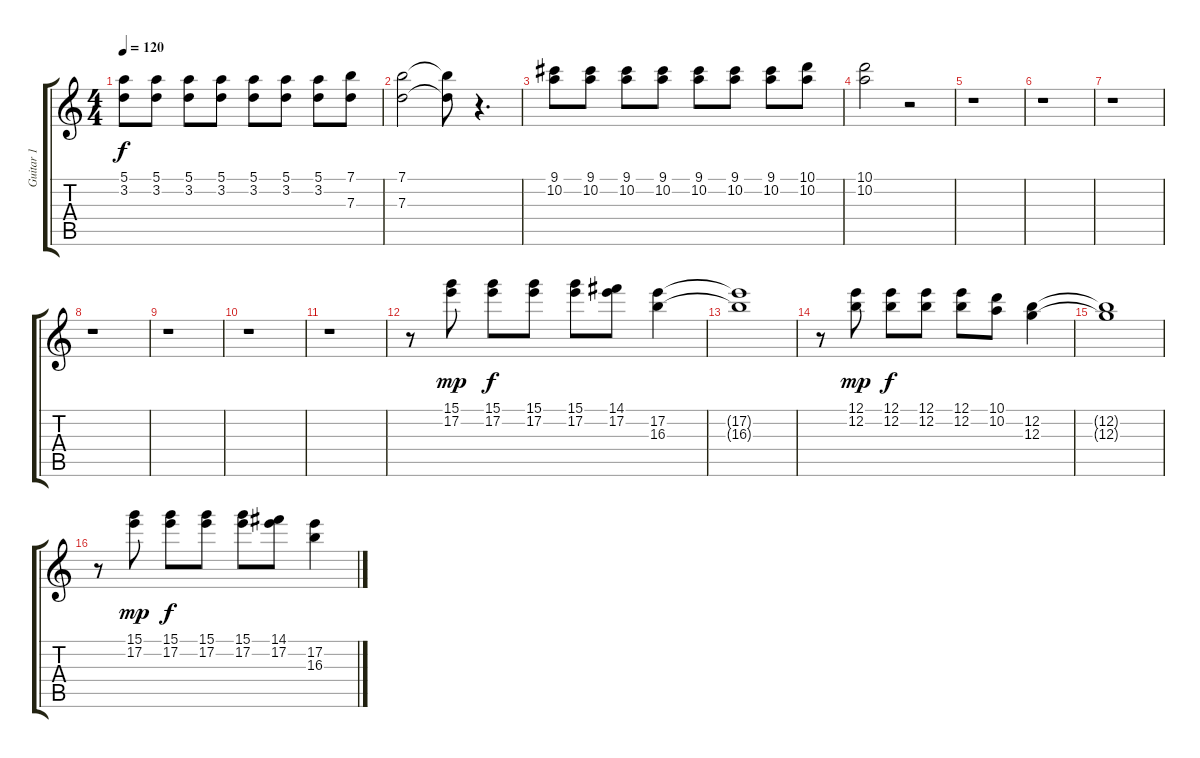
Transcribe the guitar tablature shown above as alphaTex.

\track ("Guitar 1" "Guitar 1") {instrument distortionguitar}
\staff {score tabs}
\tuning (E4 B3 G3 D3 A2 E2) {hide}
\ts (4 4)
\tempo 120
\clef g2
\ks c
(5.1 3.2).8{dy f instrument distortionguitar} (5.1 3.2).8 (5.1 3.2).8 (5.1 3.2).8 (5.1 3.2).8 (5.1 3.2).8 (5.1 3.2).8 (7.1 7.3).8 |
(7.1 7.3).2 (7.1{t} 7.3{t}).8 r.4{d} |
(9.1 10.2).8 (9.1 10.2).8 (9.1 10.2).8 (9.1 10.2).8 (9.1 10.2).8 (9.1 10.2).8 (9.1 10.2).8 (10.1 10.2).8 |
(10.1 10.2).2 r.2 |
r.1 |
r.1 |
r.1 |
r.1 |
r.1 |
r.1 |
r.1 |
r.8 (15.1 17.2).8{dy mp} (15.1 17.2).8{dy f} (15.1 17.2).8 (15.1 17.2).8 (14.1 17.2).8 (17.2 16.3).4 |
(17.2{t} 16.3{t}).1 |
r.8 (12.1 12.2).8{dy mp} (12.1 12.2).8{dy f} (12.1 12.2).8 (12.1 12.2).8 (10.1 10.2).8 (12.2 12.3).4 |
(12.2{t} 12.3{t}).1 |
r.8 (15.1 17.2).8{dy mp} (15.1 17.2).8{dy f} (15.1 17.2).8 (15.1 17.2).8 (14.1 17.2).8 (17.2 16.3).4
